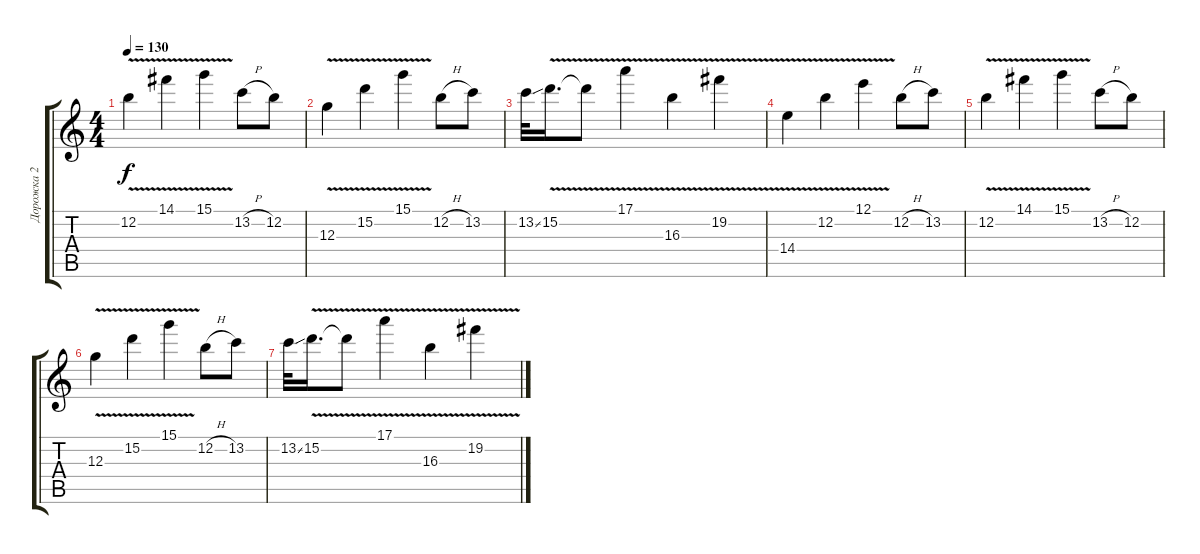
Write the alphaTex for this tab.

\track ("Дорожка 2" "Дорожка 2") {instrument distortionguitar}
\staff {score tabs}
\tuning (E4 B3 G3 D3 A2 E2) {hide}
\ts (4 4)
\tempo 130
\clef g2
\ks c
12.2{v}.4{dy f} 14.1{v}.4 15.1{v}.4 13.2{h}.8 12.2.8 |
12.3{v}.4 15.2{v}.4 15.1{v}.4 12.2{h}.8 13.2.8 |
13.2{ss}.32 15.2{v}.16{d} 15.2{t}.8 17.1{v}.4 16.3{v}.4 19.2{v}.4 |
14.4{v}.4 12.2{v}.4 12.1{v}.4 12.2{h}.8 13.2.8 |
12.2{v}.4 14.1{v}.4 15.1{v}.4 13.2{h}.8 12.2.8 |
12.3{v}.4 15.2{v}.4 15.1{v}.4 12.2{h}.8 13.2.8 |
13.2{ss}.32 15.2{v}.16{d} 15.2{t}.8 17.1{v}.4 16.3{v}.4 19.2{v}.4
